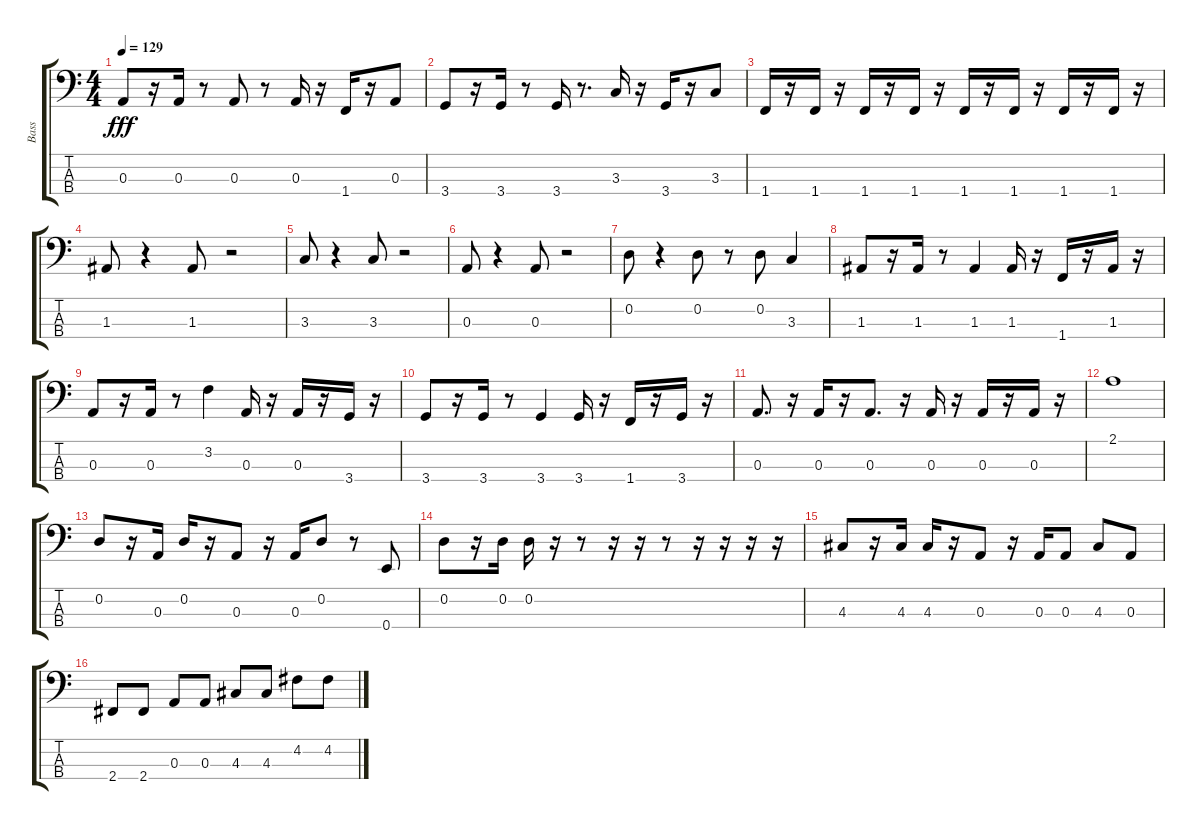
\track ("Bass" "Bass") {instrument electricbassfinger}
\staff {score tabs}
\tuning (G2 D2 A1 E1) {hide}
\ts (4 4)
\tempo 129
\clef f4
\ks c
0.3.8{dy fff} r.16 0.3.16 r.8 0.3.8 r.8 0.3.16 r.16 1.4.16 r.16 0.3.8 |
3.4.8 r.16 3.4.16 r.8 3.4.16 r.8{d} 3.3.16 r.16 3.4.16 r.16 3.3.8 |
1.4.16 r.16 1.4.16 r.16 1.4.16 r.16 1.4.16 r.16 1.4.16 r.16 1.4.16 r.16 1.4.16 r.16 1.4.16 r.16 |
1.3.8 r.4 1.3.8 r.2 |
3.3.8 r.4 3.3.8 r.2 |
0.3.8 r.4 0.3.8 r.2 |
0.2.8 r.4 0.2.8 r.8 0.2.8 3.3.4 |
1.3.8 r.16 1.3.16 r.8 1.3.4 1.3.16 r.16 1.4.16 r.16 1.3.16 r.16 |
0.3.8 r.16 0.3.16 r.8 3.2.4 0.3.16 r.16 0.3.16 r.16 3.4.16 r.16 |
3.4.8 r.16 3.4.16 r.8 3.4.4 3.4.16 r.16 1.4.16 r.16 3.4.16 r.16 |
0.3.8{d} r.16 0.3.16 r.16 0.3.8{d} r.16 0.3.16 r.16 0.3.16 r.16 0.3.16 r.16 |
2.1.1 |
0.2.8 r.16 0.3.16 0.2.16 r.16 0.3.8 r.16 0.3.16 0.2.8 r.8 0.4.8 |
0.2.8 r.16 0.2.16 0.2.16 r.16 r.8 r.16 r.16 r.8 r.16 r.16 r.16 r.16 |
4.3.8 r.16 4.3.16 4.3.16 r.16 0.3.8 r.16 0.3.16 0.3.8 4.3.8 0.3.8 |
2.4.8 2.4.8 0.3.8 0.3.8 4.3.8 4.3.8 4.2.8 4.2.8
